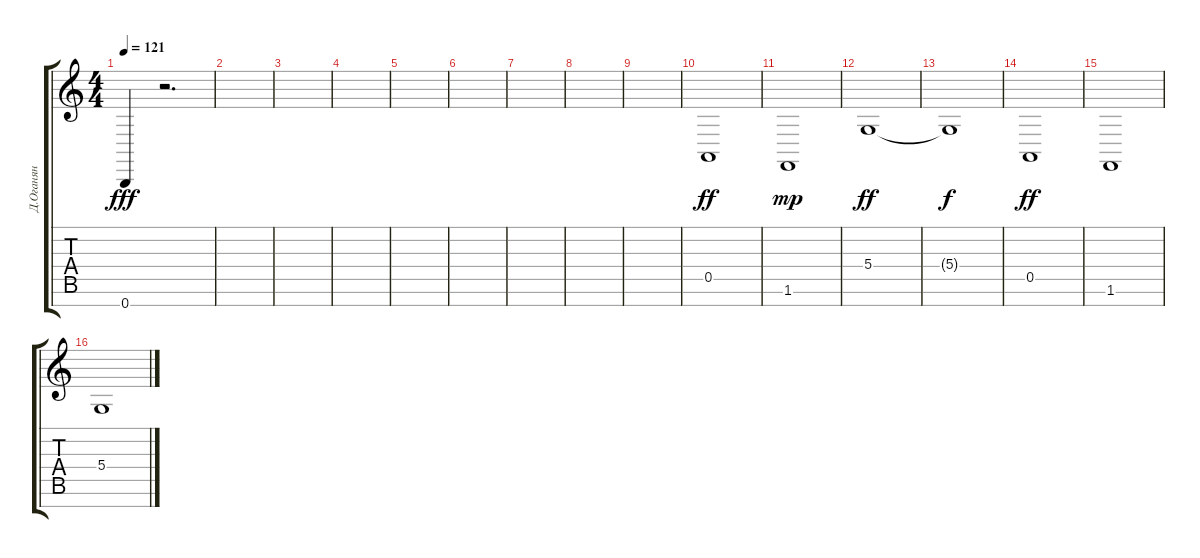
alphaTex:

\track ("Д.Оганян" "Д.Оганян") {instrument recorder}
\staff {score tabs}
\tuning (E4 B3 G3 D3 A2 E2 B1) {hide}
\ts (4 4)
\tempo 121
\clef g2
\ks c
0.7.4{dy fff} r.2{d} |
|
|
|
|
|
|
|
|
0.5.1{dy ff} |
1.6.1{dy mp} |
5.4.1{dy ff} |
5.4{t}.1{dy f} |
0.5.1{dy ff} |
1.6.1 |
5.4.1
